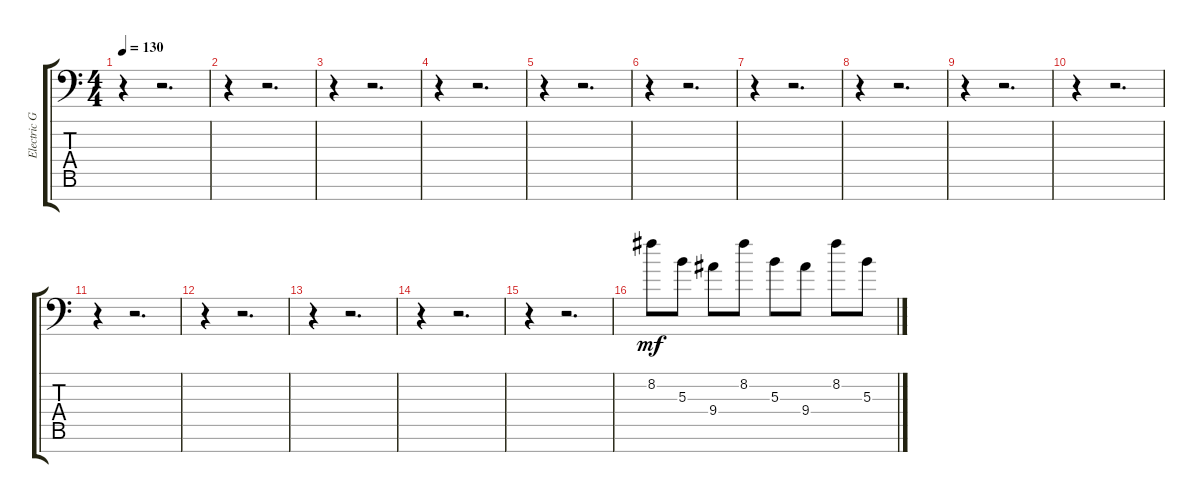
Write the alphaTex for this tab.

\track ("Electric Guitar" "Electric G") {instrument electricguitarclean}
\staff {score tabs}
\tuning (Eb4 Bb3 Gb3 Db3 Ab2 Eb2 Ab1) {hide}
\ts (4 4)
\tempo 130
\clef f4
\ks c
r.4{dy mf} r.2{d} |
r.4 r.2{d} |
r.4 r.2{d} |
r.4 r.2{d} |
r.4 r.2{d} |
r.4 r.2{d} |
r.4 r.2{d} |
r.4 r.2{d} |
r.4 r.2{d} |
r.4 r.2{d} |
r.4 r.2{d} |
r.4 r.2{d} |
r.4 r.2{d} |
r.4 r.2{d} |
r.4 r.2{d} |
8.2.8 5.3.8 9.4.8 8.2.8 5.3.8 9.4.8 8.2.8 5.3.8
